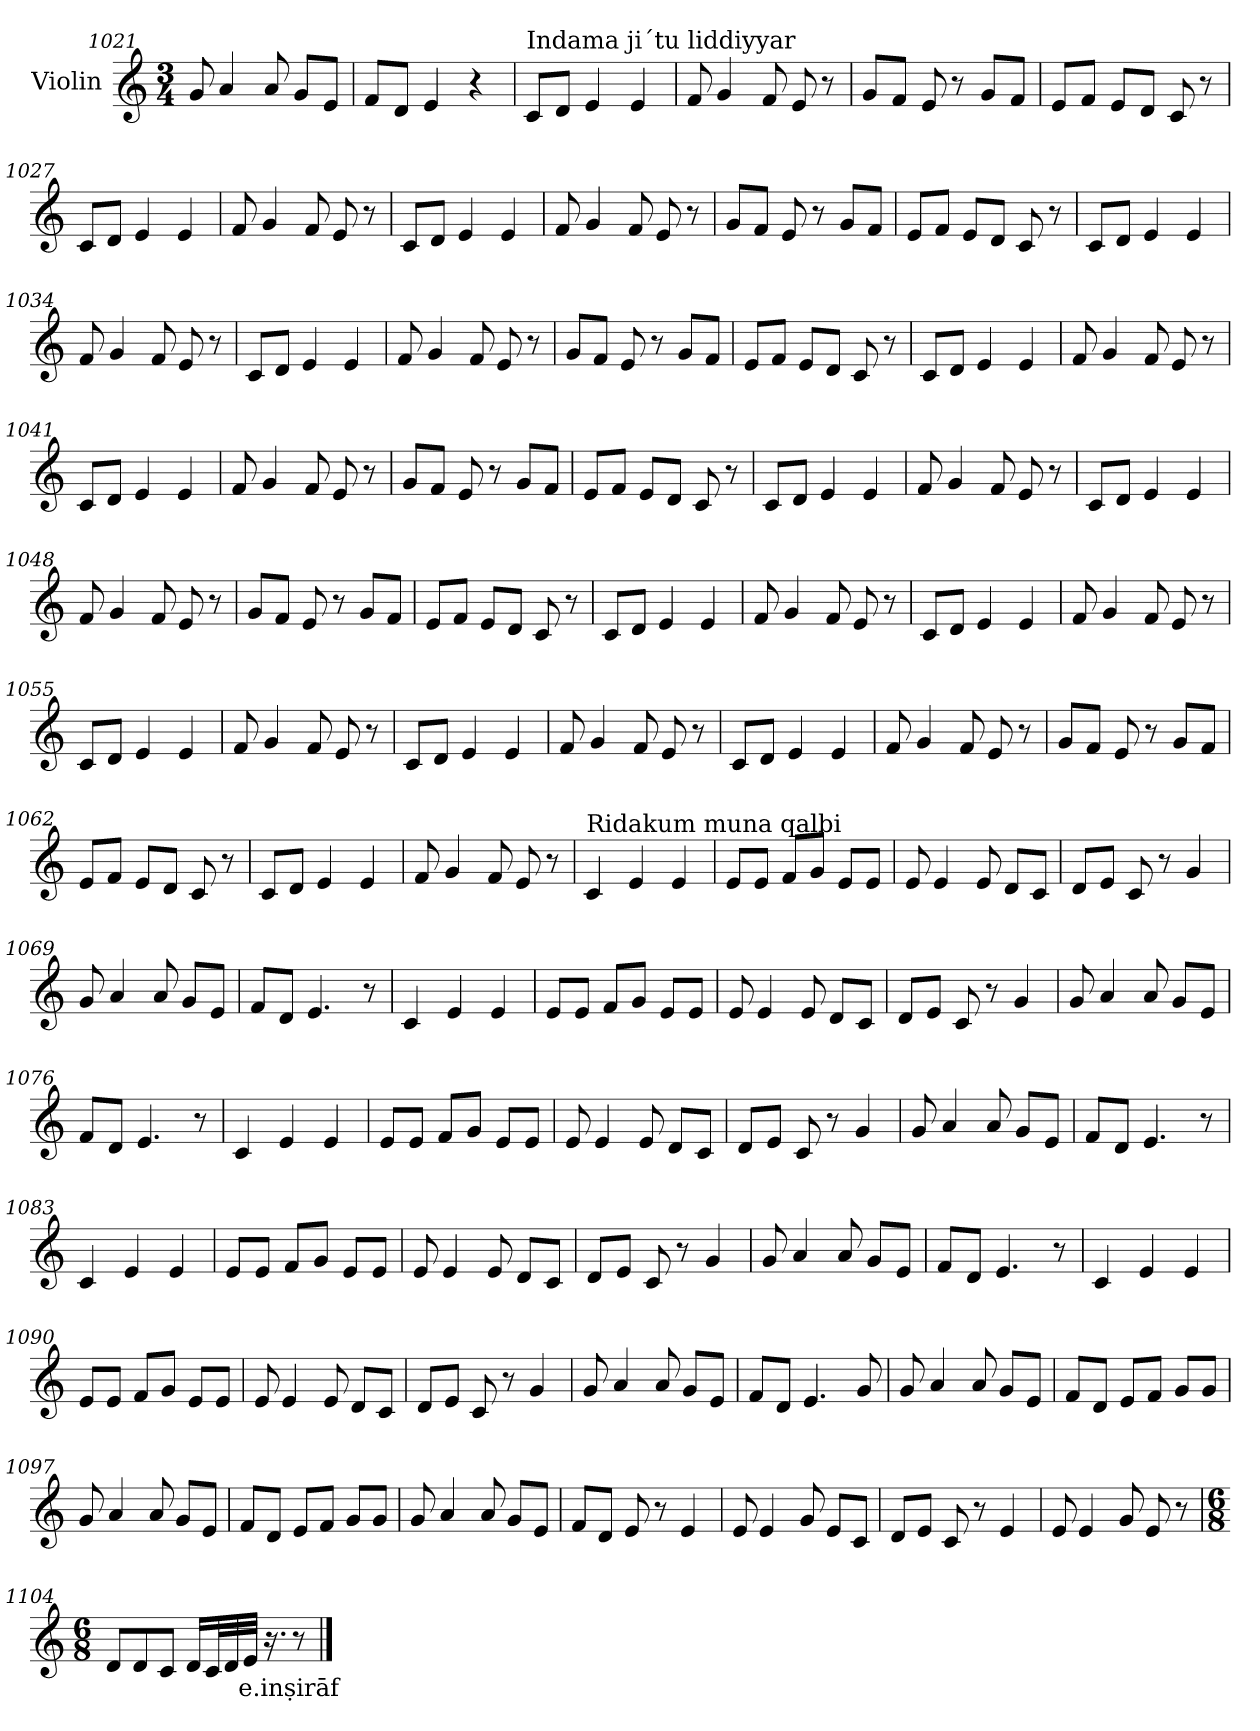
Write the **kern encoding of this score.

**kern	**text
*part1	*part1
*staff1	*staff1
*I"Violin	*
*clefG2	*
*k[]	*
*M3/4	*
=1021	=1021
8g/	.
4a/	.
8a/	.
8g/L	.
8e/J	.
!!LO:LB:g=z
=1022	=1022
8f/L	.
8d/J	.
4e/	.
4r	.
=1023	=1023
!LO:TX:a:t=Indama ji´tu liddiyyar	!
8c/L	.
8d/J	.
4e/	.
4e/	.
=1024	=1024
8f/	.
4g/	.
8f/	.
8e/	.
8r	.
=1025	=1025
8g/L	.
8f/J	.
8e/	.
8r	.
8g/L	.
8f/J	.
=1026	=1026
8e/L	.
8f/J	.
8e/L	.
8d/J	.
8c/	.
8r	.
=1027	=1027
8c/L	.
8d/J	.
4e/	.
4e/	.
!!LO:LB:g=z
=1028	=1028
8f/	.
4g/	.
8f/	.
8e/	.
8r	.
=1029	=1029
8c/L	.
8d/J	.
4e/	.
4e/	.
=1030	=1030
8f/	.
4g/	.
8f/	.
8e/	.
8r	.
=1031	=1031
8g/L	.
8f/J	.
8e/	.
8r	.
8g/L	.
8f/J	.
=1032	=1032
8e/L	.
8f/J	.
8e/L	.
8d/J	.
8c/	.
8r	.
=1033	=1033
8c/L	.
8d/J	.
4e/	.
4e/	.
!!LO:PB:g=z
=1034	=1034
8f/	.
4g/	.
8f/	.
8e/	.
8r	.
=1035	=1035
8c/L	.
8d/J	.
4e/	.
4e/	.
=1036	=1036
8f/	.
4g/	.
8f/	.
8e/	.
8r	.
=1037	=1037
8g/L	.
8f/J	.
8e/	.
8r	.
8g/L	.
8f/J	.
=1038	=1038
8e/L	.
8f/J	.
8e/L	.
8d/J	.
8c/	.
8r	.
=1039	=1039
8c/L	.
8d/J	.
4e/	.
4e/	.
!!LO:LB:g=z
=1040	=1040
8f/	.
4g/	.
8f/	.
8e/	.
8r	.
=1041	=1041
8c/L	.
8d/J	.
4e/	.
4e/	.
=1042	=1042
8f/	.
4g/	.
8f/	.
8e/	.
8r	.
=1043	=1043
8g/L	.
8f/J	.
8e/	.
8r	.
8g/L	.
8f/J	.
=1044	=1044
8e/L	.
8f/J	.
8e/L	.
8d/J	.
8c/	.
8r	.
=1045	=1045
8c/L	.
8d/J	.
4e/	.
4e/	.
!!LO:LB:g=z
=1046	=1046
8f/	.
4g/	.
8f/	.
8e/	.
8r	.
=1047	=1047
8c/L	.
8d/J	.
4e/	.
4e/	.
=1048	=1048
8f/	.
4g/	.
8f/	.
8e/	.
8r	.
=1049	=1049
8g/L	.
8f/J	.
8e/	.
8r	.
8g/L	.
8f/J	.
=1050	=1050
8e/L	.
8f/J	.
8e/L	.
8d/J	.
8c/	.
8r	.
=1051	=1051
8c/L	.
8d/J	.
4e/	.
4e/	.
!!LO:LB:g=z
=1052	=1052
8f/	.
4g/	.
8f/	.
8e/	.
8r	.
=1053	=1053
8c/L	.
8d/J	.
4e/	.
4e/	.
=1054	=1054
8f/	.
4g/	.
8f/	.
8e/	.
8r	.
=1055	=1055
8c/L	.
8d/J	.
4e/	.
4e/	.
=1056	=1056
8f/	.
4g/	.
8f/	.
8e/	.
8r	.
=1057	=1057
8c/L	.
8d/J	.
4e/	.
4e/	.
!!LO:LB:g=z
=1058	=1058
8f/	.
4g/	.
8f/	.
8e/	.
8r	.
=1059	=1059
8c/L	.
8d/J	.
4e/	.
4e/	.
=1060	=1060
8f/	.
4g/	.
8f/	.
8e/	.
8r	.
=1061	=1061
8g/L	.
8f/J	.
8e/	.
8r	.
8g/L	.
8f/J	.
=1062	=1062
8e/L	.
8f/J	.
8e/L	.
8d/J	.
8c/	.
8r	.
=1063	=1063
8c/L	.
8d/J	.
4e/	.
4e/	.
!!LO:LB:g=z
=1064	=1064
8f/	.
4g/	.
8f/	.
8e/	.
8r	.
=1065	=1065
*MM120	*
!LO:TX:a:t=Ridakum muna qalbi	!
4c/	.
4e/	.
4e/	.
=1066	=1066
8e/L	.
8e/J	.
8f/L	.
8g/J	.
8e/L	.
8e/J	.
=1067	=1067
8e/	.
4e/	.
8e/	.
8d/L	.
8c/J	.
=1068	=1068
8d/L	.
8e/J	.
8c/	.
8r	.
4g/	.
=1069	=1069
8g/	.
4a/	.
8a/	.
8g/L	.
8e/J	.
!!LO:LB:g=z
=1070	=1070
8f/L	.
8d/J	.
4.e/	.
8r	.
=1071	=1071
4c/	.
4e/	.
4e/	.
=1072	=1072
8e/L	.
8e/J	.
8f/L	.
8g/J	.
8e/L	.
8e/J	.
=1073	=1073
8e/	.
4e/	.
8e/	.
8d/L	.
8c/J	.
=1074	=1074
8d/L	.
8e/J	.
8c/	.
8r	.
4g/	.
=1075	=1075
8g/	.
4a/	.
8a/	.
8g/L	.
8e/J	.
!!LO:LB:g=z
=1076	=1076
8f/L	.
8d/J	.
4.e/	.
8r	.
=1077	=1077
4c/	.
4e/	.
4e/	.
=1078	=1078
8e/L	.
8e/J	.
8f/L	.
8g/J	.
8e/L	.
8e/J	.
=1079	=1079
8e/	.
4e/	.
8e/	.
8d/L	.
8c/J	.
=1080	=1080
8d/L	.
8e/J	.
8c/	.
8r	.
4g/	.
=1081	=1081
8g/	.
4a/	.
8a/	.
8g/L	.
8e/J	.
!!LO:PB:g=z
=1082	=1082
8f/L	.
8d/J	.
4.e/	.
8r	.
=1083	=1083
4c/	.
4e/	.
4e/	.
=1084	=1084
8e/L	.
8e/J	.
8f/L	.
8g/J	.
8e/L	.
8e/J	.
=1085	=1085
8e/	.
4e/	.
8e/	.
8d/L	.
8c/J	.
=1086	=1086
8d/L	.
8e/J	.
8c/	.
8r	.
4g/	.
=1087	=1087
8g/	.
4a/	.
8a/	.
8g/L	.
8e/J	.
!!LO:LB:g=z
=1088	=1088
8f/L	.
8d/J	.
4.e/	.
8r	.
=1089	=1089
4c/	.
4e/	.
4e/	.
=1090	=1090
8e/L	.
8e/J	.
8f/L	.
8g/J	.
8e/L	.
8e/J	.
=1091	=1091
8e/	.
4e/	.
8e/	.
8d/L	.
8c/J	.
=1092	=1092
8d/L	.
8e/J	.
8c/	.
8r	.
4g/	.
=1093	=1093
8g/	.
4a/	.
8a/	.
8g/L	.
8e/J	.
!!LO:LB:g=z
=1094	=1094
8f/L	.
8d/J	.
4.e/	.
8g/	.
=1095	=1095
8g/	.
4a/	.
8a/	.
8g/L	.
8e/J	.
=1096	=1096
8f/L	.
8d/J	.
8e/L	.
8f/J	.
8g/L	.
8g/J	.
=1097	=1097
8g/	.
4a/	.
8a/	.
8g/L	.
8e/J	.
=1098	=1098
8f/L	.
8d/J	.
8e/L	.
8f/J	.
8g/L	.
8g/J	.
=1099	=1099
8g/	.
4a/	.
8a/	.
8g/L	.
8e/J	.
!!LO:LB:g=z
=1100	=1100
8f/L	.
8d/J	.
8e/	.
8r	.
4e/	.
=1101	=1101
8e/	.
4e/	.
8g/	.
8e/L	.
8c/J	.
=1102	=1102
8d/L	.
8e/J	.
8c/	.
8r	.
4e/	.
=1103	=1103
8e/	.
4e/	.
8g/	.
8e/	.
8r	.
=1104	=1104
*M6/8	*
*MM40	*
8d/L	.
8d/	.
8c/J	.
16d/LL	.
32c/L	.
32d/	.
!	!LO:LY:b
32e/JJJ	e.inṣirāf
16.r	.
8r	.
==	==
*-	*-
